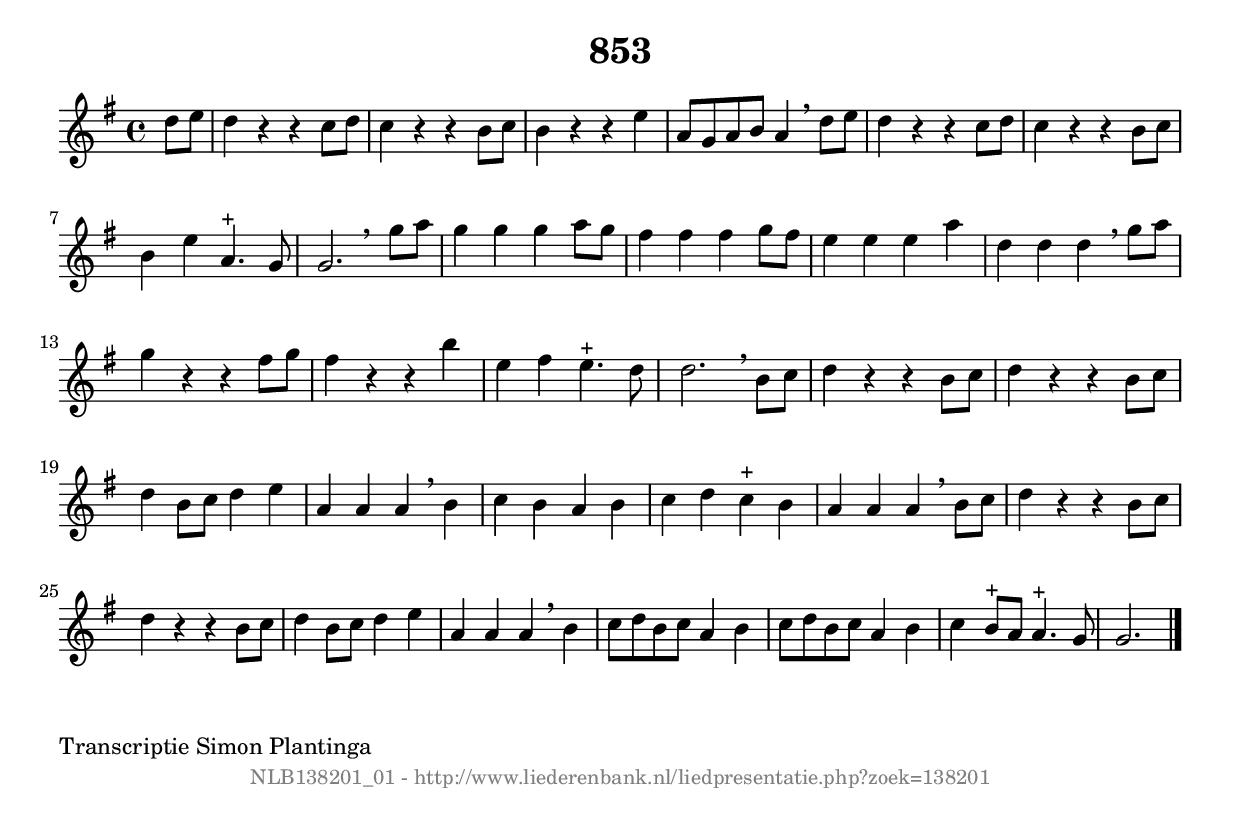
%
% produced by wce2krn 1.64 (7 June 2014)
%
\version"2.16"
#(append! paper-alist '(("long" . (cons (* 210 mm) (* 2000 mm)))))
#(set-default-paper-size "long")
sb = {\breathe}
mBreak = {\breathe }
bBreak = {\breathe }
x = {\once\override NoteHead #'style = #'cross }
gl=\glissando
itime={\override Staff.TimeSignature #'stencil = ##f }
ficta = {\once\set suggestAccidentals = ##t}
fine = {\once\override Score.RehearsalMark #'self-alignment-X = #1 \mark \markup {\italic{Fine}}}
dc = {\once\override Score.RehearsalMark #'self-alignment-X = #1 \mark \markup {\italic{D.C.}}}
dcf = {\once\override Score.RehearsalMark #'self-alignment-X = #1 \mark \markup {\italic{D.C. al Fine}}}
dcc = {\once\override Score.RehearsalMark #'self-alignment-X = #1 \mark \markup {\italic{D.C. al Coda}}}
ds = {\once\override Score.RehearsalMark #'self-alignment-X = #1 \mark \markup {\italic{D.S.}}}
dsf = {\once\override Score.RehearsalMark #'self-alignment-X = #1 \mark \markup {\italic{D.S. al Fine}}}
dsc = {\once\override Score.RehearsalMark #'self-alignment-X = #1 \mark \markup {\italic{D.S. al Coda}}}
pv = {\set Score.repeatCommands = #'((volta "1"))}
sv = {\set Score.repeatCommands = #'((volta "2"))}
tv = {\set Score.repeatCommands = #'((volta "3"))}
qv = {\set Score.repeatCommands = #'((volta "4"))}
xv = {\set Score.repeatCommands = #'((volta #f))}
\header{ tagline = ""
title = "853"
}
\score {{
\key g \major
\relative g'
{
\set melismaBusyProperties = #'()
\partial 32*8
\time 4/4
\tempo 4=120
\override Score.MetronomeMark #'transparent = ##t
\override Score.RehearsalMark #'break-visibility = #(vector #t #t #f)
d'8 e8 | d4 r4 r4 c8 d8 | c4 r4 r4 b8 c8 | b4 r4 r4 e4 | a,8 g8 a8 b8 a4 \mBreak
d8 e8 | d4 r4 r4 c8 d8 | c4 r4 r4 b8 c8 | b4 e4 a,4.^"+" g8 | g2. \bar ":|:" \bBreak
g'8 a8 | g4 g4 g4 a8 g8 | fis4 fis4 fis4 g8 fis8 | e4 e4 e4 a4 | d,4 d4 d4 \mBreak
g8 a8 | g4 r4 r4 fis8 g8 | fis4 r4 r4 b4 | e,4 fis4 e4.^"+" d8 | d2. \mBreak
b8 c8 | d4 r4 r4 b8 c8 | d4 r4 r4 b8 c8 | d4 b8 c8 d4 e4 | a,4 a4 a4 \mBreak
b4 | c4 b4 a4 b4 | c4 d4 c4^"+" b4 | a4 a4 a4 \mBreak
b8 c8 | d4 r4 r4 b8 c8 | d4 r4 r4 b8 c8 | d4 b8 c8 d4 e4 | a,4 a4 a4 \mBreak
b4 | c8 d8 b8 c8 a4 b4 | c8 d8 b8 c8 a4 b4 | c4 b8^"+" a8 a4.^"+" g8 | g2. \bar "|."
 }}
 \midi { }
 \layout {
            indent = 0.0\cm
}
}
\markup { \wordwrap-string #" 
Transcriptie Simon Plantinga
"}
\markup { \vspace #0 } \markup { \with-color #grey \fill-line { \center-column { \smaller "NLB138201_01 - http://www.liederenbank.nl/liedpresentatie.php?zoek=138201" } } }
